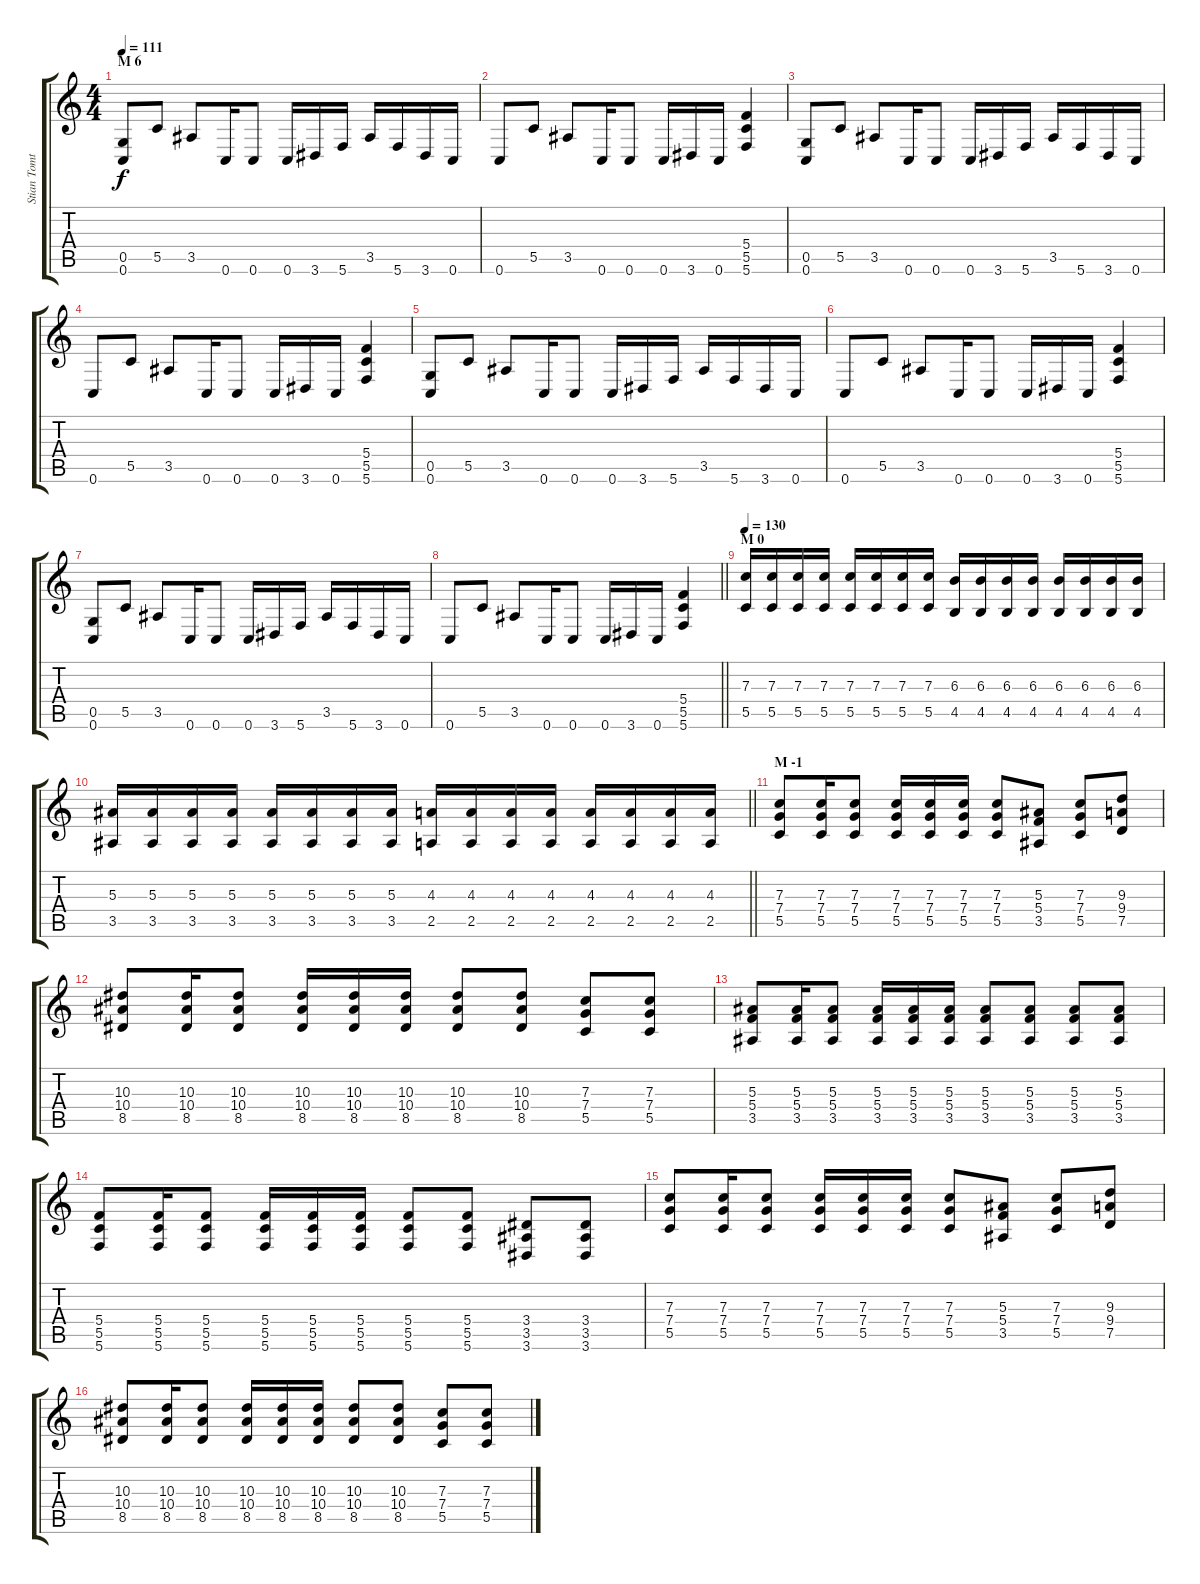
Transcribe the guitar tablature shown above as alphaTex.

\track ("Stian Tomt \"Shagrath\" Thoresen" "Stian Tomt") {instrument distortionguitar}
\staff {score tabs}
\tuning (D4 A3 F3 C3 G2 C2) {hide}
\ts (4 4)
\section ("" "M 6")
\tempo 111
\clef g2
\ks c
(0.5 0.6).8{dy f instrument overdrivenguitar} 5.5.8 3.5.8 0.6.16 0.6.8 0.6.16 3.6.16 5.6.16 3.5.16 5.6.16 3.6.16 0.6.16 |
0.6.8 5.5.8 3.5.8 0.6.16 0.6.8 0.6.16 3.6.16 0.6.16 (5.4 5.5 5.6).4 |
(0.5 0.6).8 5.5.8 3.5.8 0.6.16 0.6.8 0.6.16 3.6.16 5.6.16 3.5.16 5.6.16 3.6.16 0.6.16 |
0.6.8 5.5.8 3.5.8 0.6.16 0.6.8 0.6.16 3.6.16 0.6.16 (5.4 5.5 5.6).4 |
(0.5 0.6).8 5.5.8 3.5.8 0.6.16 0.6.8 0.6.16 3.6.16 5.6.16 3.5.16 5.6.16 3.6.16 0.6.16 |
0.6.8 5.5.8 3.5.8 0.6.16 0.6.8 0.6.16 3.6.16 0.6.16 (5.4 5.5 5.6).4 |
(0.5 0.6).8 5.5.8 3.5.8 0.6.16 0.6.8 0.6.16 3.6.16 5.6.16 3.5.16 5.6.16 3.6.16 0.6.16 |
\barLineRight lightlight
0.6.8 5.5.8 3.5.8 0.6.16 0.6.8 0.6.16 3.6.16 0.6.16 (5.4 5.5 5.6).4 |
\section ("" "M 0")
\tempo 130
(7.3 5.5).16 (7.3 5.5).16 (7.3 5.5).16 (7.3 5.5).16 (7.3 5.5).16 (7.3 5.5).16 (7.3 5.5).16 (7.3 5.5).16 (6.3 4.5).16 (6.3 4.5).16 (6.3 4.5).16 (6.3 4.5).16 (6.3 4.5).16 (6.3 4.5).16 (6.3 4.5).16 (6.3 4.5).16 |
\barLineRight lightlight
(5.3 3.5).16 (5.3 3.5).16 (5.3 3.5).16 (5.3 3.5).16 (5.3 3.5).16 (5.3 3.5).16 (5.3 3.5).16 (5.3 3.5).16 (4.3 2.5).16 (4.3 2.5).16 (4.3 2.5).16 (4.3 2.5).16 (4.3 2.5).16 (4.3 2.5).16 (4.3 2.5).16 (4.3 2.5).16 |
\section ("" "M -1")
(7.3 7.4 5.5).8 (7.3 7.4 5.5).16 (7.3 7.4 5.5).8 (7.3 7.4 5.5).16 (7.3 7.4 5.5).16 (7.3 7.4 5.5).16 (7.3 7.4 5.5).8 (5.3 5.4 3.5).8 (7.3 7.4 5.5).8 (9.3 9.4 7.5).8 |
(10.3 10.4 8.5).8 (10.3 10.4 8.5).16 (10.3 10.4 8.5).8 (10.3 10.4 8.5).16 (10.3 10.4 8.5).16 (10.3 10.4 8.5).16 (10.3 10.4 8.5).8 (10.3 10.4 8.5).8 (7.3 7.4 5.5).8 (7.3 7.4 5.5).8 |
(5.3 5.4 3.5).8 (5.3 5.4 3.5).16 (5.3 5.4 3.5).8 (5.3 5.4 3.5).16 (5.3 5.4 3.5).16 (5.3 5.4 3.5).16 (5.3 5.4 3.5).8 (5.3 5.4 3.5).8 (5.3 5.4 3.5).8 (5.3 5.4 3.5).8 |
(5.4 5.5 5.6).8 (5.4 5.5 5.6).16 (5.4 5.5 5.6).8 (5.4 5.5 5.6).16 (5.4 5.5 5.6).16 (5.4 5.5 5.6).16 (5.4 5.5 5.6).8 (5.4 5.5 5.6).8 (3.4 3.5 3.6).8 (3.4 3.5 3.6).8 |
(7.3 7.4 5.5).8 (7.3 7.4 5.5).16 (7.3 7.4 5.5).8 (7.3 7.4 5.5).16 (7.3 7.4 5.5).16 (7.3 7.4 5.5).16 (7.3 7.4 5.5).8 (5.3 5.4 3.5).8 (7.3 7.4 5.5).8 (9.3 9.4 7.5).8 |
(10.3 10.4 8.5).8 (10.3 10.4 8.5).16 (10.3 10.4 8.5).8 (10.3 10.4 8.5).16 (10.3 10.4 8.5).16 (10.3 10.4 8.5).16 (10.3 10.4 8.5).8 (10.3 10.4 8.5).8 (7.3 7.4 5.5).8 (7.3 7.4 5.5).8
